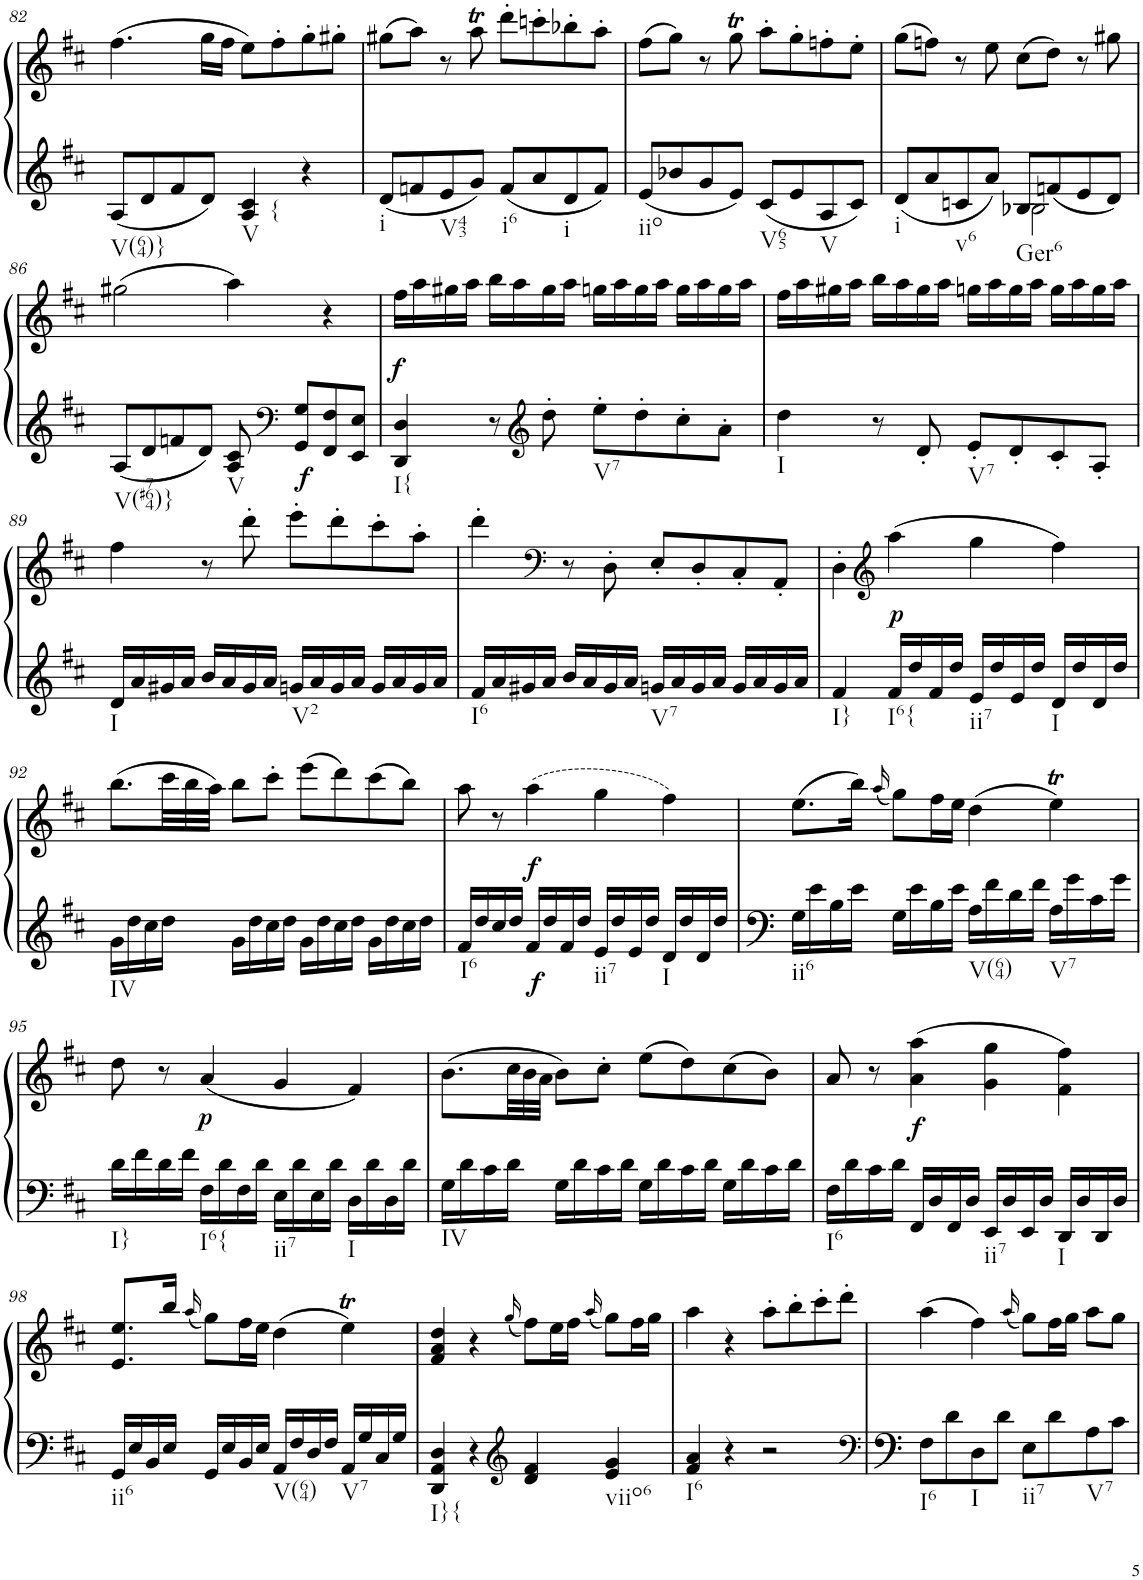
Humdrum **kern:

**kern	**kern	**dynam
*part1	*part1	*part1
*staff2	*staff1	*staff1/2
*I"Piano, Piano right	*	*
*I'Pno.	*	*
!!LO:PB:g=z
*clefG2	*clefG2	*
*k[f#c#]	*k[f#c#]	*
*M4/4	*M4/4	*
*met(c)	*met(c)	*
=82	=82	=82
!LO:TX:b:t=V(64)}	!	!
8A/L	(4.ff#\	.
8d/	.	.
8f#/	.	.
8d/J	16gg\LL	.
.	16ff#\JJ	.
!LO:TX:b:t=V	!	!
!LO:TX:b:t={	!	!
4A/ 4c#/	8ee\L)	.
.	8ff#'\	.
4r	8gg'\	.
.	8gg#X'\J	.
=83	=83	=83
!LO:TX:b:t=i	!	!
8d/L	(8gg#X\L	.
8fn/	8aa\J)	.
!LO:TX:b:t=V43	!	!
8e/	8r	.
8g/J	8aaT\	.
!LO:TX:b:t=i6	!	!
8f/L	8ddd'\L	.
8a/	8cccn'\	.
!LO:TX:b:t=i	!	!
8d/	8bb-X'\	.
8f/J	8aa'\J	.
=84	=84	=84
!LO:TX:b:t=iio	!	!
8e/L	(8ff#\L	.
8b-X/	8gg\J)	.
8g/	8r	.
8e/J	8ggT\	.
!LO:TX:b:t=V65	!	!
8c#/L	8aa'\L	.
8e/	8gg'\	.
!LO:TX:b:t=V	!	!
8A/	8ffn'\	.
8c#/J	8ee'\J	.
=85	=85	=85
*^	*	*
!LO:TX:b:t=i	!	!	!
8d/L	2ryy	(8gg\L	.
8a/	.	8ffn\J)	.
!LO:TX:b:t=v6	!	!	!
8cn/	.	8r	.
8a/J	.	8ee\	.
!LO:TX:b:t=Ger6	!	!	!
8B-X/L	2B-\	(8cc#\L	.
8fn/	.	8dd\J)	.
8e/	.	8r	.
8d/J	.	8gg#X\	.
*v	*v	*	*
!!LO:LB:g=z
=86	=86	=86
!LO:TX:b:t=V(#764)}	!	!
8A/L	(2gg#X\	.
8d/	.	.
8fn/	.	.
8d/J	.	.
!LO:TX:b:t=V	!	!
8A/ 8c#/	4aa\)	.
*clefF4	*	*
!	!	!LO:DY:b=2
8GG/ 8G/L	.	f
8FF#/ 8F#/	4r	.
8EE/ 8E/J	.	.
=87	=87	=87
!LO:TX:b:t=I{	!	!
!	!	!LO:DY:b
4DD/ 4D/	16ff#\LL	f
.	16aa\	.
.	16gg#X\	.
.	16aa\JJ	.
8r	16bb\LL	.
.	16aa\	.
*clefG2	*	*
8dd'\	16gg#\	.
.	16aa\JJ	.
!LO:TX:b:t=V7	!	!
8ee'\L	16ggn\LL	.
.	16aa\	.
8dd'\	16gg\	.
.	16aa\JJ	.
8cc#'\	16gg\LL	.
.	16aa\	.
8a'\J	16gg\	.
.	16aa\JJ	.
=88	=88	=88
!LO:TX:b:t=I	!	!
4dd\	16ff#\LL	.
.	16aa\	.
.	16gg#X\	.
.	16aa\JJ	.
8r	16bb\LL	.
.	16aa\	.
8d'/	16gg#\	.
.	16aa\JJ	.
!LO:TX:b:t=V7	!	!
8e'/L	16ggn\LL	.
.	16aa\	.
8d'/	16gg\	.
.	16aa\JJ	.
8c#'/	16gg\LL	.
.	16aa\	.
8A'/J	16gg\	.
.	16aa\JJ	.
!!LO:LB:g=z
=89	=89	=89
!LO:TX:b:t=I	!	!
16d/LL	4ff#\	.
16a/	.	.
16g#X/	.	.
16a/JJ	.	.
16b/LL	8r	.
16a/	.	.
16g#/	8ddd'\	.
16a/JJ	.	.
!LO:TX:b:t=V2	!	!
16gn/LL	8eee'\L	.
16a/	.	.
16g/	8ddd'\	.
16a/JJ	.	.
16g/LL	8ccc#'\	.
16a/	.	.
16g/	8aa'\J	.
16a/JJ	.	.
=90	=90	=90
!LO:TX:b:t=I6	!	!
16f#/LL	4ddd'\	.
16a/	.	.
16g#X/	.	.
16a/JJ	.	.
*	*clefF4	*
16b/LL	8r	.
16a/	.	.
16g#/	8D'\	.
16a/JJ	.	.
!LO:TX:b:t=V7	!	!
16gn/LL	8E'/L	.
16a/	.	.
16g/	8D'/	.
16a/JJ	.	.
16g/LL	8C#'/	.
16a/	.	.
16g/	8AA'/J	.
16a/JJ	.	.
=91	=91	=91
!LO:TX:b:t=I}	!	!
4f#/	4D'\	.
*	*clefG2	*
!LO:TX:b:t=I6{	!	!
!	!	!LO:DY:b
16f#/LL	(4aa\	p
16dd/	.	.
16f#/	.	.
16dd/JJ	.	.
!LO:TX:b:t=ii7	!	!
16e/LL	4gg\	.
16dd/	.	.
16e/	.	.
16dd/JJ	.	.
!LO:TX:b:t=I	!	!
16d/LL	4ff#\)	.
16dd/	.	.
16d/	.	.
16dd/JJ	.	.
!!LO:LB:g=z
=92	=92	=92
!LO:TX:b:t=IV	!	!
16g\LL	(8.bb\L	.
16dd\	.	.
16cc#\	.	.
*	*Xbrackettup	*
16dd\JJ	48ccc#\LL	.
.	48bb\	.
.	48aa\JJJ)	.
16g\LL	8bb\L	.
16dd\	.	.
16cc#\	8ccc#'\J	.
16dd\JJ	.	.
16g\LL	(8eee\L	.
16dd\	.	.
16cc#\	8ddd\)	.
16dd\JJ	.	.
16g\LL	(8ccc#\	.
16dd\	.	.
16cc#\	8bb\J)	.
16dd\JJ	.	.
=93	=93	=93
!LO:TX:b:t=I6	!	!
16f#/LL	8aa\	.
16dd/	.	.
16cc#/	8r	.
16dd/JJ	.	.
!	!	!LO:DY:b=2
!	!	!LO:DY:n=1:b
16f#/LL	(4aa\	f f
16dd/	.	.
16f#/	.	.
16dd/JJ	.	.
!LO:TX:b:t=ii7	!	!
16e/LL	4gg\	.
16dd/	.	.
16e/	.	.
16dd/JJ	.	.
!LO:TX:b:t=I	!	!
16d/LL	4ff#\)	.
16dd/	.	.
16d/	.	.
16dd/JJ	.	.
=94	=94	=94
!LO:TX:b:t=ii6	!	!
16G\LL	(8.ee\L	.
16e\	.	.
16B\	.	.
16e\JJ	16bb\Jk)	.
.	(16qaa/	.
16G\LL	8gg\L)	.
16e\	.	.
16B\	16ff#\L	.
16e\JJ	16ee\JJ	.
!LO:TX:b:t=V(64)	!	!
16A\LL	(4dd\	.
16f#\	.	.
16d\	.	.
16f#\JJ	.	.
!LO:TX:b:t=V7	!	!
16A\LL	4eeT\)	.
16g\	.	.
16c#\	.	.
16g\JJ	.	.
!!LO:LB:g=z
=95	=95	=95
!LO:TX:b:t=I}	!	!
16d\LL	8dd\	.
16f#\	.	.
16d\	8r	.
16f#\JJ	.	.
!LO:TX:b:t=I6{	!	!
!	!	!LO:DY:b
16F#\LL	(4a/	p
16d\	.	.
16F#\	.	.
16d\JJ	.	.
!LO:TX:b:t=ii7	!	!
16E\LL	4g/	.
16d\	.	.
16E\	.	.
16d\JJ	.	.
!LO:TX:b:t=I	!	!
16D\LL	4f#/)	.
16d\	.	.
16D\	.	.
16d\JJ	.	.
=96	=96	=96
!LO:TX:b:t=IV	!	!
16G\LL	(8.b\L	.
16d\	.	.
16c#\	.	.
16d\JJ	48cc#\LL	.
.	48b\	.
.	48a\JJJ	.
16G\LL	8b\L)	.
16d\	.	.
16c#\	8cc#'\J	.
16d\JJ	.	.
16G\LL	(8ee\L	.
16d\	.	.
16c#\	8dd\)	.
16d\JJ	.	.
16G\LL	(8cc#\	.
16d\	.	.
16c#\	8b\J)	.
16d\JJ	.	.
=97	=97	=97
!LO:TX:b:t=I6	!	!
16F#\LL	8a/	.
16d\	.	.
16c#\	8r	.
16d\JJ	.	.
!	!	!LO:DY:b
16FF#/LL	(4a\ 4aa\	f
16D/	.	.
16FF#/	.	.
16D/JJ	.	.
!LO:TX:b:t=ii7	!	!
16EE/LL	4g\ 4gg\	.
16D/	.	.
16EE/	.	.
16D/JJ	.	.
!LO:TX:b:t=I	!	!
16DD/LL	4f#\ 4ff#\)	.
16D/	.	.
16DD/	.	.
16D/JJ	.	.
!!LO:LB:g=z
=98	=98	=98
!LO:TX:b:t=ii6	!	!
16GG/LL	8.e/ 8.ee/L	.
16E/	.	.
16BB/	.	.
16E/JJ	16bb/Jk	.
.	(16qaa/	.
16GG/LL	8gg\L)	.
16E/	.	.
16BB/	16ff#\L	.
16E/JJ	16ee\JJ	.
!LO:TX:b:t=V(64)	!	!
16AA/LL	(4dd\	.
16F#/	.	.
16D/	.	.
16F#/JJ	.	.
!LO:TX:b:t=V7	!	!
16AA/LL	4eeT\)	.
16G/	.	.
16C#/	.	.
16G/JJ	.	.
=99	=99	=99
!LO:TX:b:t=I}{	!	!
4DD/ 4AA/ 4D/	4f#/ 4a/ 4dd/	.
4r	4r	.
*clefG2	*	*
.	(16qgg/	.
4d/ 4f#/	8ff#\L)	.
.	16ee\L	.
.	16ff#\JJ	.
.	(16qaa/	.
!LO:TX:b:t=viio6	!	!
4e/ 4g/	8gg\L)	.
.	16ff#\L	.
.	16gg\JJ	.
=100	=100	=100
!LO:TX:b:t=I6	!	!
4f#/ 4a/	4aa\	.
4r	4r	.
2r	8aa'\L	.
.	8bb'\	.
.	8ccc#'\	.
.	8ddd'\J	.
=101	=101	=101
*clefF4	*	*
!LO:TX:b:t=I6	!	!
8F#\L	(4aa\	.
8d\	.	.
!LO:TX:b:t=I	!	!
8D\	4ff#\)	.
8d\J	.	.
.	(16qaa/	.
!LO:TX:b:t=ii7	!	!
8E\L	8gg\L)	.
8d\	16ff#\L	.
.	16gg\JJ	.
!LO:TX:b:t=V7	!	!
8A\	8aa\L	.
8c#\J	8gg\J	.
=	=	=
*-	*-	*-
